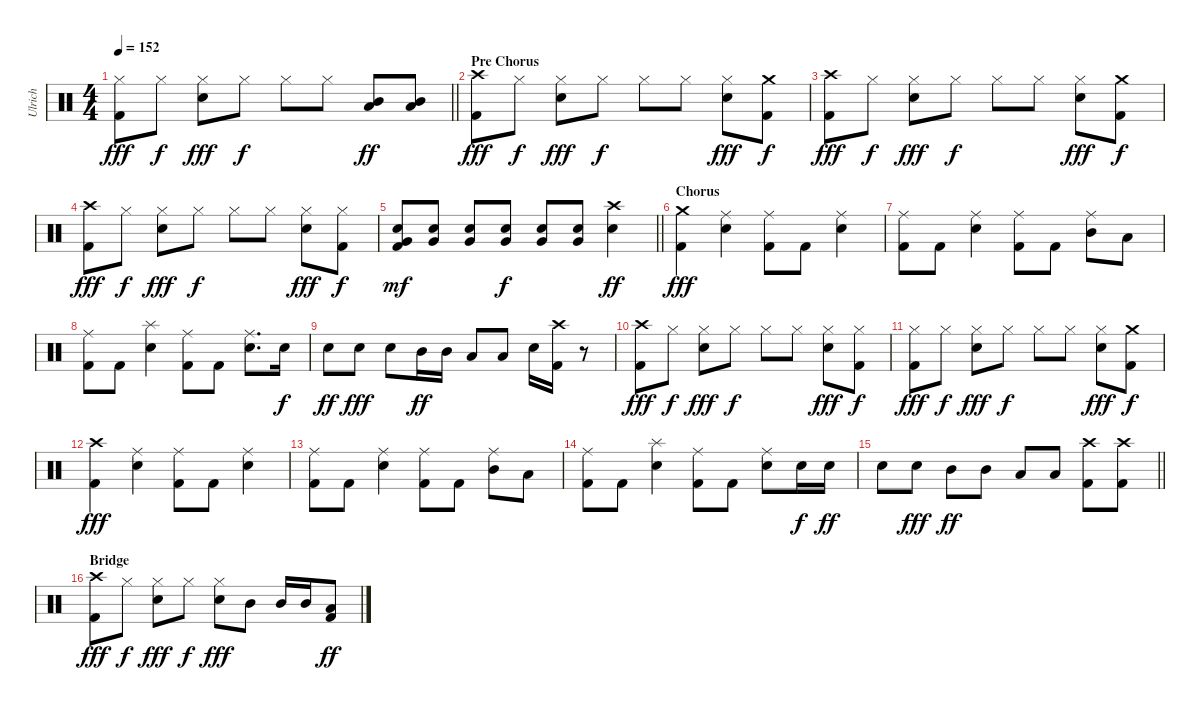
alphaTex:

\track ("Ulrich" "Ulrich") {instrument percussion}
\staff {score}
\articulation defaults
\ts (4 4)
\tempo 152
\clef neutral
\barLineRight lightlight
\ks c
("Hi-Hat (closed)" "Kick (hit) 2").8{dy fff} "Hi-Hat (closed)".8{dy f} ("Hi-Hat (closed)" "Snare (hit) 2").8{dy fff} "Hi-Hat (closed)".8{dy f} "Hi-Hat (closed)".8 "Hi-Hat (closed)".8 ("Low Tom (hit)" "Mid Tom (hit)").8{dy ff} ("Low Tom (hit)" "Mid Tom (hit)").8 |
\section ("" "Pre Chorus")
("Crash high (hit)" "Kick (hit) 2").8{dy fff} "Hi-Hat (closed)".8{dy f} ("Hi-Hat (closed)" "Snare (hit) 2").8{dy fff} "Hi-Hat (closed)".8{dy f} "Hi-Hat (closed)".8 "Hi-Hat (closed)".8 ("Hi-Hat (closed)" "Snare (hit) 2").8{dy fff} ("Crash medium (hit)" "Kick (hit) 2").8{dy f} |
("Crash high (hit)" "Kick (hit) 2").8{dy fff} "Hi-Hat (closed)".8{dy f} ("Hi-Hat (closed)" "Snare (hit) 2").8{dy fff} "Hi-Hat (closed)".8{dy f} "Hi-Hat (closed)".8 "Hi-Hat (closed)".8 ("Hi-Hat (closed)" "Snare (hit) 2").8{dy fff} ("Crash medium (hit)" "Kick (hit) 2").8{dy f} |
("Crash high (hit)" "Kick (hit) 2").8{dy fff} "Hi-Hat (closed)".8{dy f} ("Hi-Hat (closed)" "Snare (hit) 2").8{dy fff} "Hi-Hat (closed)".8{dy f} "Hi-Hat (closed)".8 "Hi-Hat (closed)".8 ("Hi-Hat (closed)" "Snare (hit) 2").8{dy fff} ("Hi-Hat (closed)" "Kick (hit) 2").8{dy f} |
\barLineRight lightlight
("Very Low Tom (hit)" "Snare (hit) 2" "Kick (hit) 2").8{dy mf} ("Very Low Tom (hit)" "Snare (hit) 2").8 ("Very Low Tom (hit)" "Snare (hit) 2").8 ("Very Low Tom (hit)" "Snare (hit) 2").8{dy f} ("Very Low Tom (hit)" "Snare (hit) 2").8 ("Very Low Tom (hit)" "Snare (hit) 2").8 ("Crash high (hit)" "Snare (hit) 2").4{dy ff} |
\section ("" "Chorus")
("Crash medium (hit)" "Kick (hit) 2").4{dy fff} ("Ride (middle)" "Snare (hit) 2").4 ("Ride (middle)" "Kick (hit) 2").8 "Kick (hit) 2".8 ("Ride (middle)" "Snare (hit) 2").4 |
("Ride (middle)" "Kick (hit) 2").8 "Kick (hit) 2".8 ("Ride (middle)" "Snare (hit) 2").4 ("Ride (middle)" "Kick (hit) 2").8 "Kick (hit) 2".8 ("Ride (middle)" "Mid Tom (hit)").8 "Low Tom (hit)".8 |
("Ride (middle)" "Kick (hit) 2").8 "Kick (hit) 2".8 ("Splash (hit)" "Snare (hit) 2").4 ("Ride (middle)" "Kick (hit) 2").8 "Kick (hit) 2".8 ("Ride (middle)" "Snare (hit) 2").8{d} "Snare (hit) 2".16{dy f} |
"Snare (hit) 2".8{dy ff} "Snare (hit) 2".8{dy fff} "Snare (hit) 2".8 "Mid Tom (hit)".16{dy ff} "Mid Tom (hit)".16 "Low Tom (hit)".8 "Low Tom (hit)".8 "Snare (hit) 2".16 ("Crash high (hit)" "Kick (hit) 2").16 r.8 |
("Crash high (hit)" "Kick (hit) 2").8{dy fff} "Hi-Hat (closed)".8{dy f} ("Hi-Hat (closed)" "Snare (hit) 2").8{dy fff} "Hi-Hat (closed)".8{dy f} "Hi-Hat (closed)".8 "Hi-Hat (closed)".8 ("Hi-Hat (closed)" "Snare (hit) 2").8{dy fff} ("Hi-Hat (closed)" "Kick (hit) 2").8{dy f} |
("Hi-Hat (closed)" "Kick (hit) 2").8{dy fff} "Hi-Hat (closed)".8{dy f} ("Hi-Hat (closed)" "Snare (hit) 2").8{dy fff} "Hi-Hat (closed)".8{dy f} "Hi-Hat (closed)".8 "Hi-Hat (closed)".8 ("Hi-Hat (closed)" "Snare (hit) 2").8{dy fff} ("Crash medium (hit)" "Kick (hit) 2").8{dy f} |
("Crash high (hit)" "Kick (hit) 2").4{dy fff} ("Ride (middle)" "Snare (hit) 2").4 ("Ride (middle)" "Kick (hit) 2").8 "Kick (hit) 2".8 ("Ride (middle)" "Snare (hit) 2").4 |
("Ride (middle)" "Kick (hit) 2").8 "Kick (hit) 2".8 ("Ride (middle)" "Snare (hit) 2").4 ("Ride (middle)" "Kick (hit) 2").8 "Kick (hit) 2".8 ("Ride (middle)" "Mid Tom (hit)").8 "Low Tom (hit)".8 |
("Ride (middle)" "Kick (hit) 2").8 "Kick (hit) 2".8 ("Splash (hit)" "Snare (hit) 2").4 ("Ride (middle)" "Kick (hit) 2").8 "Kick (hit) 2".8 ("Ride (middle)" "Snare (hit) 2").8 "Snare (hit) 2".16{dy f} "Snare (hit) 2".16{dy ff} |
\barLineRight lightlight "Snare (hit) 2".8 "Snare (hit) 2".8{dy fff} "Mid Tom (hit)".8{dy ff} "Mid Tom (hit)".8 "Low Tom (hit)".8 "Low Tom (hit)".8
("Crash high (hit)" "Kick (hit) 2").8 ("Crash high (hit)" "Kick (hit) 2").8 |
\section ("" "Bridge")
("Crash high (hit)" "Kick (hit) 2").8{dy fff} "Hi-Hat (closed)".8{dy f} ("Hi-Hat (closed)" "Snare (hit) 2").8{dy fff} "Hi-Hat (closed)".8{dy f} ("Hi-Hat (closed)" "Snare (hit) 2").8{dy fff} "Mid Tom (hit)".8 "Mid Tom (hit)".16 "Mid Tom (hit)".16 ("Low Tom (hit)" "Kick (hit) 2").8{dy ff}
